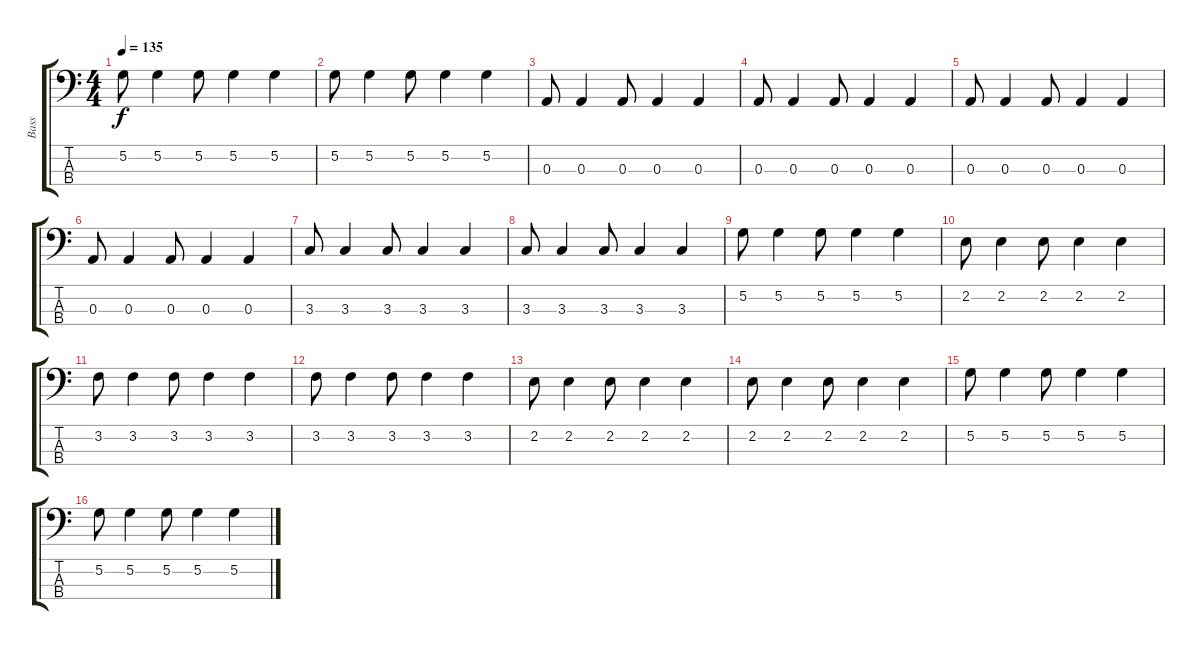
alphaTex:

\track ("Bass" "Bass") {instrument electricbasspick}
\staff {score tabs}
\tuning (G2 D2 A1 E1) {hide}
\ts (4 4)
\tempo 135
\clef f4
\ks c
5.2.8{dy f} 5.2.4 5.2.8 5.2.4 5.2.4 |
5.2.8 5.2.4 5.2.8 5.2.4 5.2.4 |
0.3.8 0.3.4 0.3.8 0.3.4 0.3.4 |
0.3.8 0.3.4 0.3.8 0.3.4 0.3.4 |
0.3.8 0.3.4 0.3.8 0.3.4 0.3.4 |
0.3.8 0.3.4 0.3.8 0.3.4 0.3.4 |
3.3.8 3.3.4 3.3.8 3.3.4 3.3.4 |
3.3.8 3.3.4 3.3.8 3.3.4 3.3.4 |
5.2.8 5.2.4 5.2.8 5.2.4 5.2.4 |
2.2.8 2.2.4 2.2.8 2.2.4 2.2.4 |
3.2.8 3.2.4 3.2.8 3.2.4 3.2.4 |
3.2.8 3.2.4 3.2.8 3.2.4 3.2.4 |
2.2.8 2.2.4 2.2.8 2.2.4 2.2.4 |
2.2.8 2.2.4 2.2.8 2.2.4 2.2.4 |
5.2.8 5.2.4 5.2.8 5.2.4 5.2.4 |
5.2.8 5.2.4 5.2.8 5.2.4 5.2.4
